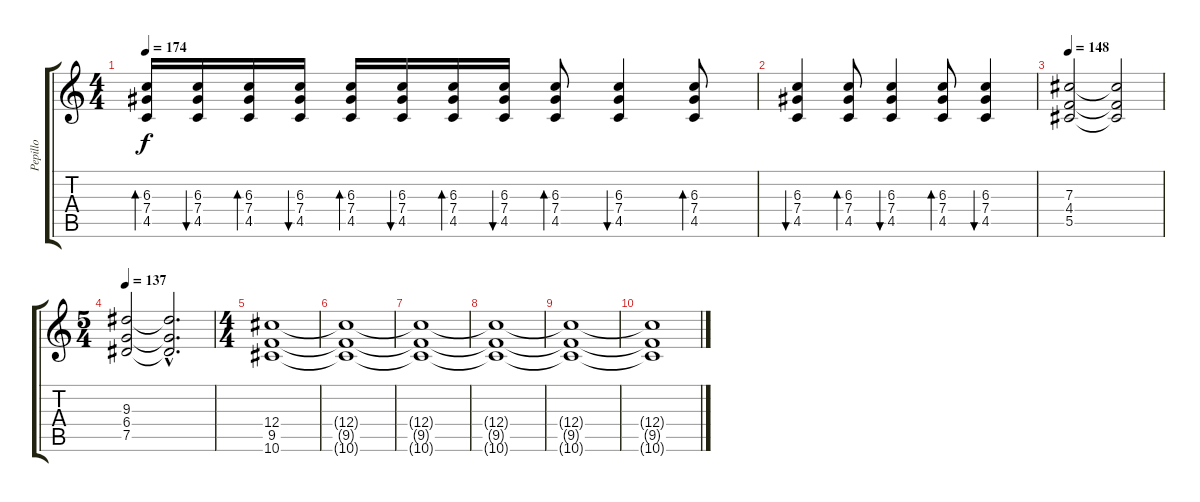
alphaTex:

\track ("Pepillo" "Pepillo") {instrument overdrivenguitar}
\staff {score tabs}
\tuning (Eb4 Bb3 Gb3 Db3 Ab2 Eb2) {hide}
\ts (4 4)
\tempo 174
\clef g2
\ks c
(6.3 7.4 4.5).16{bd 60 dy f} (6.3 7.4 4.5).16{bu 60} (6.3 7.4 4.5).16{bd 60} (6.3 7.4 4.5).16{bu 60} (6.3 7.4 4.5).16{bd 60} (6.3 7.4 4.5).16{bu 60} (6.3 7.4 4.5).16{bd 60} (6.3 7.4 4.5).16{bu 60} (6.3 7.4 4.5).8{bd 60} (6.3 7.4 4.5).4{bu 60} (6.3 7.4 4.5).8{bd 60} |
(6.3 7.4 4.5).4{bu 60} (6.3 7.4 4.5).8{bd 60} (6.3 7.4 4.5).4{bu 60} (6.3 7.4 4.5).8{bd 60} (6.3 7.4 4.5).4{bu 60} |
\tempo 148
(7.3 4.4 5.5).2 (7.3{t} 4.4{t} 5.5{t}).2 |
\ts (5 4)
\tempo 137
(9.3 6.4 7.5).2 (9.3{hac t} 6.4{hac t} 7.5{hac t}).2{d} |
\ts (4 4)
(12.4 9.5 10.6).1{volume 16} |
(12.4{t} 9.5{t} 10.6{t}).1 |
(12.4{t} 9.5{t} 10.6{t}).1{volume 10} |
(12.4{t} 9.5{t} 10.6{t}).1{volume 6} |
(12.4{t} 9.5{t} 10.6{t}).1{volume 4} |
(12.4{t} 9.5{t} 10.6{t}).1{volume 3}
